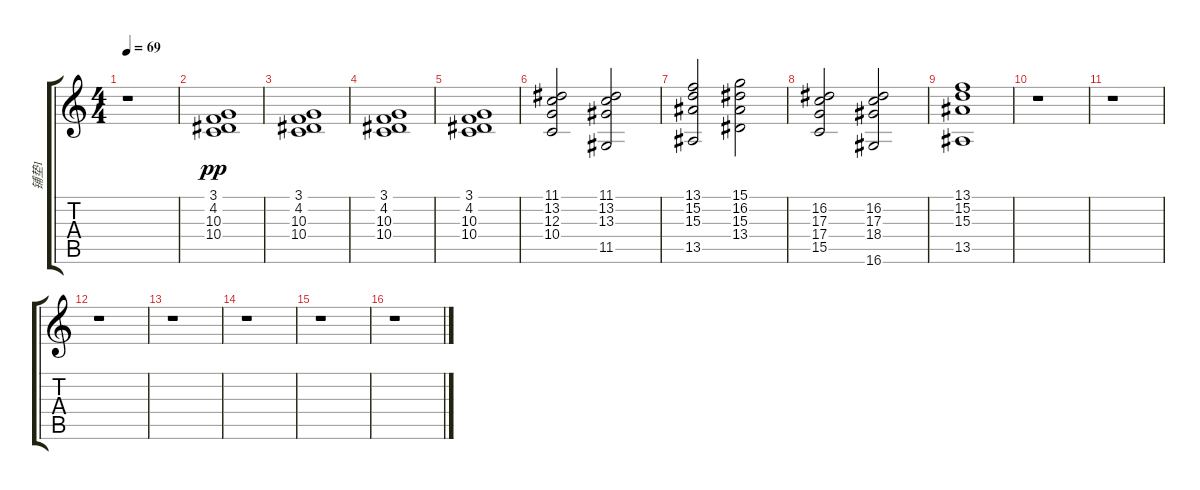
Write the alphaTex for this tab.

\track ("铺垫1" "铺垫1") {instrument synthstrings2}
\staff {score tabs}
\tuning (E4 B3 G3 D3 A2 E2) {hide}
\ts (4 4)
\tempo 69
\clef g2
\ks c
r.1{dy pp instrument synthstrings2} |
(3.1 4.2 10.3 10.4).1 |
(3.1 4.2 10.3 10.4).1 |
(3.1 4.2 10.3 10.4).1 |
(3.1 4.2 10.3 10.4).1 |
(11.1 13.2 12.3 10.4).2 (11.1 13.2 13.3 11.5).2 |
(13.1 15.2 15.3 13.5).2 (15.1 16.2 15.3 13.4).2 |
(16.2 17.3 17.4 15.5).2 (16.2 17.3 18.4 16.6).2 |
(13.1 15.2 15.3 13.5).1 |
r.1 |
r.1 |
r.1 |
r.1 |
r.1 |
r.1 |
r.1
